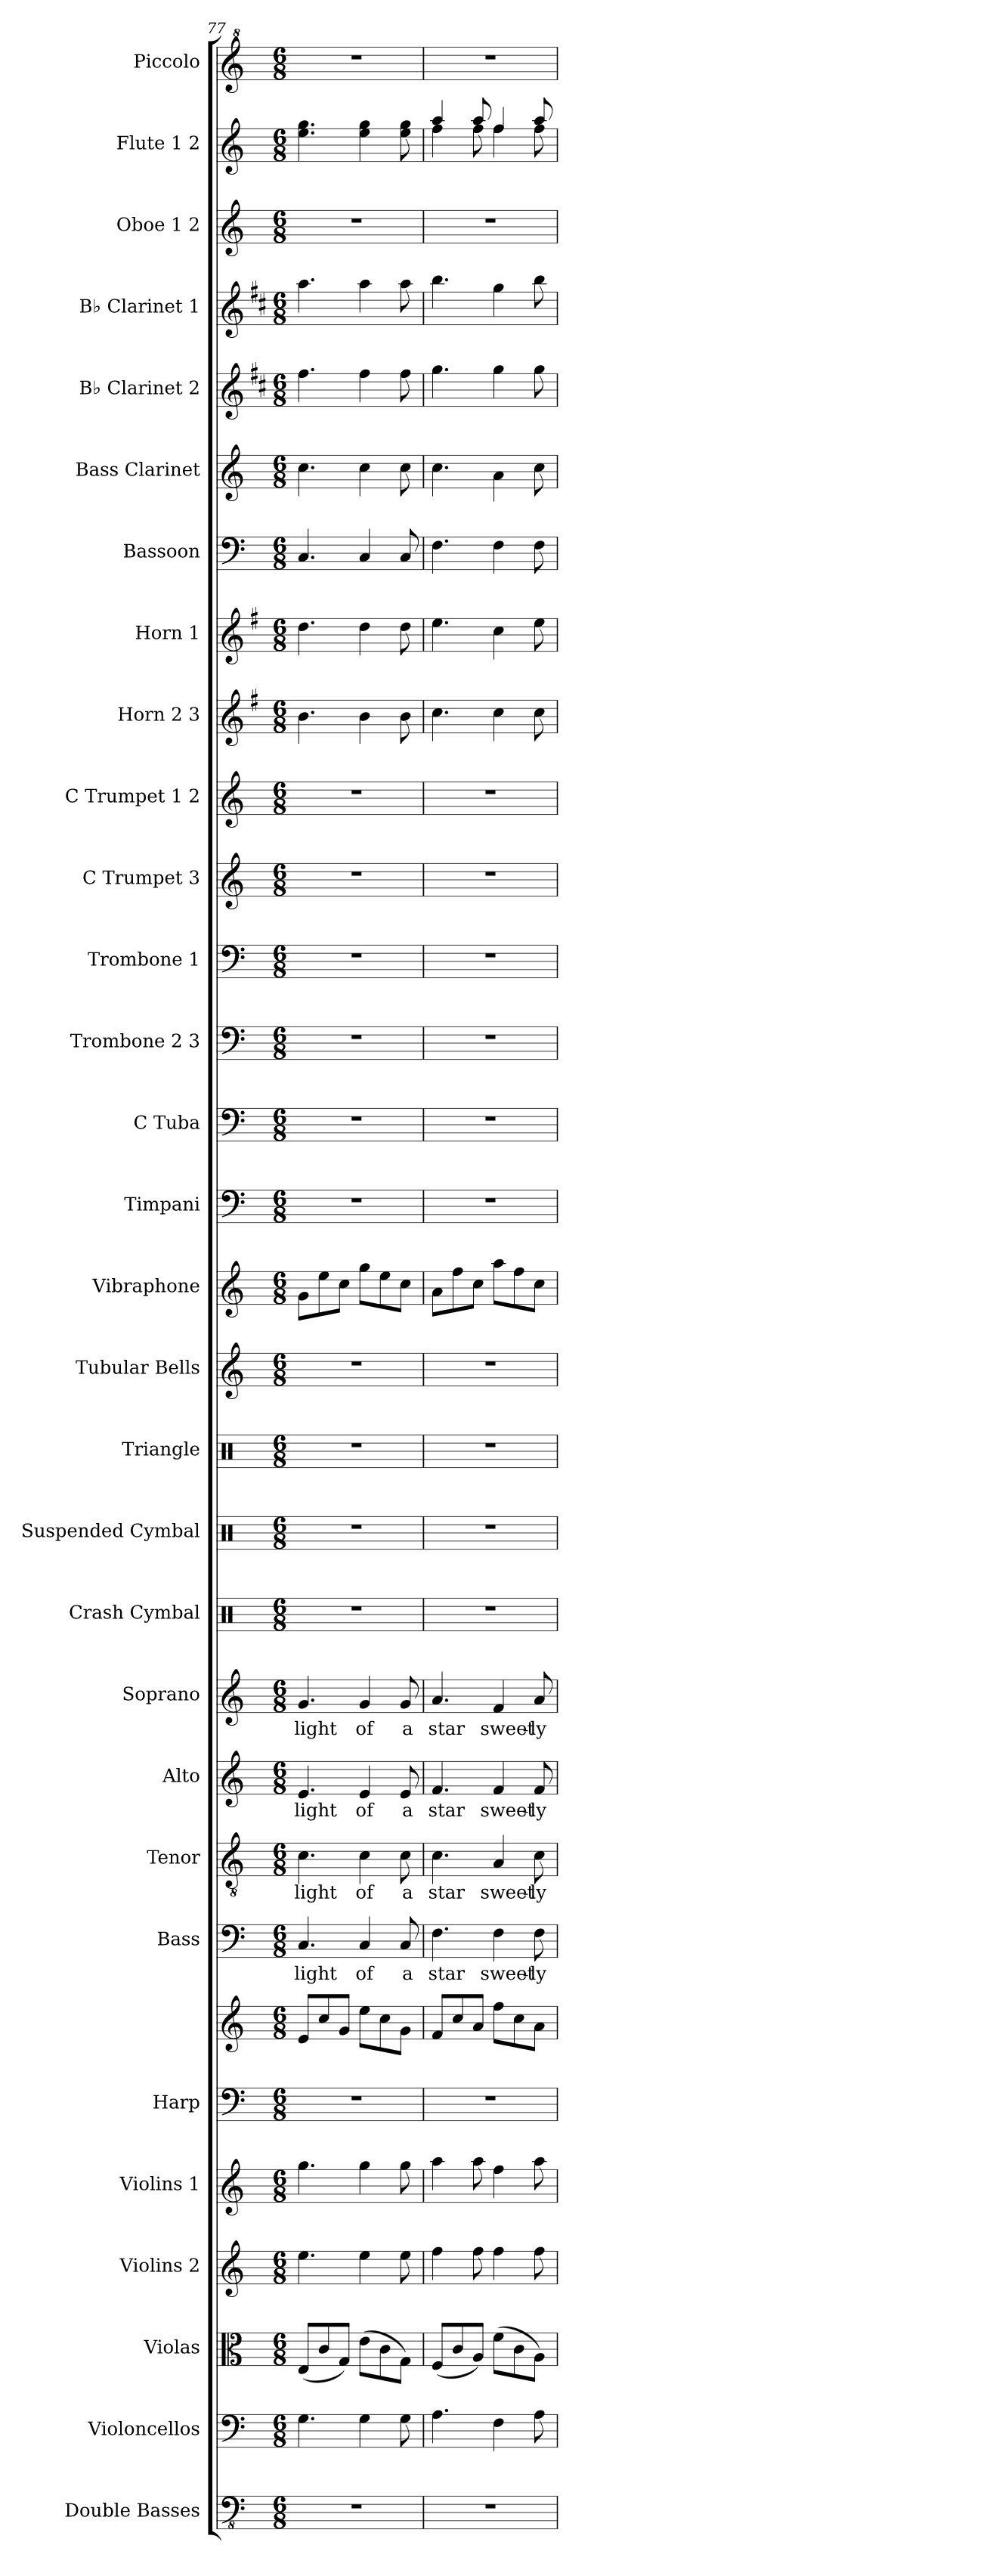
**kern	**kern	**kern	**kern	**kern	**kern	**kern	**kern	**text	**kern	**text	**kern	**text	**kern	**text	**kern	**kern	**kern	**kern	**kern	**kern	**kern	**kern	**kern	**kern	**kern	**kern	**kern	**kern	**kern	**kern	**kern	**kern	**kern	**kern
*part30	*part29	*part28	*part27	*part26	*part25	*part25	*part24	*part24	*part23	*part23	*part22	*part22	*part21	*part21	*part20	*part19	*part18	*part17	*part16	*part15	*part14	*part13	*part12	*part11	*part10	*part9	*part8	*part7	*part6	*part5	*part4	*part3	*part2	*part1
*staff31	*staff30	*staff29	*staff28	*staff27	*staff26	*staff25	*staff24	*staff24	*staff23	*staff23	*staff22	*staff22	*staff21	*staff21	*staff20	*staff19	*staff18	*staff17	*staff16	*staff15	*staff14	*staff13	*staff12	*staff11	*staff10	*staff9	*staff8	*staff7	*staff6	*staff5	*staff4	*staff3	*staff2	*staff1
*I"Double Basses	*I"Violoncellos	*I"Violas	*I"Violins 2	*I"Violins 1	*I"Harp	*	*I"Bass	*	*I"Tenor	*	*I"Alto	*	*I"Soprano	*	*I"Crash Cymbal	*I"Suspended Cymbal	*I"Triangle	*I"Tubular Bells	*I"Vibraphone	*I"Timpani	*I"C Tuba	*I"Trombone 2 3	*I"Trombone 1	*I"C Trumpet 3	*I"C Trumpet 1 2	*I"Horn 2 3	*I"Horn 1	*I"Bassoon	*I"Bass Clarinet	*I"B♭ Clarinet 2	*I"B♭ Clarinet 1	*I"Oboe 1 2	*I"Flute 1 2	*I"Piccolo
*I'Dbs.	*I'Vlcs.	*I'Vlas.	*I'Vlns. 2	*I'Vlns. 1	*I'Hrp.	*	*I'B.	*	*I'T.	*	*I'A.	*	*I'S.	*	*I'Cr. Cym.	*I'Susp. Cym.	*I'Trgl.	*I'Tu. Be.	*I'Vib.	*I'Timp.	*I'C Tu.	*I'Trb. 2 3	*I'Trb. 1	*I'C Tpt. 3	*I'C Tpt. 1 2	*I'Hn. 2 3	*I'Hn. 1	*I'Bsn.	*I'B. Cl.	*I'B♭ Cl. 2	*I'B♭ Cl. 1	*I'Ob. 1 2	*I'Fl. 1 2	*I'Picc.
*clefFv4	*clefF4	*clefC3	*clefG2	*clefG2	*clefF4	*clefG2	*clefF4	*	*clefGv2	*	*clefG2	*	*clefG2	*	*clefX	*clefX	*clefX	*clefG2	*	*clefF4	*clefF4	*clefF4	*clefF4	*clefG2	*clefG2	*clefG2	*clefG2	*clefF4	*	*clefG2	*clefG2	*clefG2	*clefG2	*clefG^2
*	*	*	*	*	*	*	*	*	*	*	*	*	*	*	*	*	*	*	*	*	*	*	*	*	*	*ITrd4c7	*ITrd4c7	*	*ITrd8c14	*ITrd1c2	*ITrd1c2	*	*	*ITrd-7c-12
*k[]	*k[]	*k[]	*k[]	*k[]	*k[]	*k[]	*k[]	*	*k[]	*	*k[]	*	*k[]	*	*k[]	*k[]	*k[]	*k[]	*k[]	*k[]	*k[]	*k[]	*k[]	*k[]	*k[]	*k[]	*k[]	*k[]	*k[]	*k[]	*k[]	*k[]	*k[]	*k[]
*C:	*C:	*C:	*C:	*C:	*C:	*C:	*C:	*	*C:	*	*C:	*	*C:	*	*C:	*C:	*C:	*C:	*C:	*C:	*C:	*C:	*C:	*C:	*C:	*C:	*C:	*C:	*C:	*C:	*C:	*C:	*C:	*C:
*M6/8	*M6/8	*M6/8	*M6/8	*M6/8	*M6/8	*M6/8	*M6/8	*	*M6/8	*	*M6/8	*	*M6/8	*	*M6/8	*M6/8	*M6/8	*M6/8	*M6/8	*M6/8	*M6/8	*M6/8	*M6/8	*M6/8	*M6/8	*M6/8	*M6/8	*M6/8	*M6/8	*M6/8	*M6/8	*M6/8	*M6/8	*M6/8
=77	=77	=77	=77	=77	=77	=77	=77	=77	=77	=77	=77	=77	=77	=77	=77	=77	=77	=77	=77	=77	=77	=77	=77	=77	=77	=77	=77	=77	=77	=77	=77	=77	=77	=77
2.r	4.G\	(8E/L	4.ee\	4.gg\	2.r	8e/L	4.C/	light	4.c\	light	4.e/	light	4.g/	light	2.r	2.r	2.r	2.r	8g\L	2.r	2.r	2.r	2.r	2.r	2.r	4.e\	4.g\	4.C/	4.c\	4.ee\	4.gg\	2.r	4.ee\ 4.gg\	2.r
.	.	8c/	.	.	.	8cc/	.	.	.	.	.	.	.	.	.	.	.	.	8ee\	.	.	.	.	.	.	.	.	.	.	.	.	.	.	.
.	.	8G/J)	.	.	.	8g/J	.	.	.	.	.	.	.	.	.	.	.	.	8cc\J	.	.	.	.	.	.	.	.	.	.	.	.	.	.	.
.	4G\	(8e\L	4ee\	4gg\	.	8ee\L	4C/	of	4c\	of	4e/	of	4g/	of	.	.	.	.	8gg\L	.	.	.	.	.	.	4e\	4g\	4C/	4c\	4ee\	4gg\	.	4ee\ 4gg\	.
.	.	8c\	.	.	.	8cc\	.	.	.	.	.	.	.	.	.	.	.	.	8ee\	.	.	.	.	.	.	.	.	.	.	.	.	.	.	.
.	8G\	8G\J)	8ee\	8gg\	.	8g\J	8C/	a	8c\	a	8e/	a	8g/	a	.	.	.	.	8cc\J	.	.	.	.	.	.	8e\	8g\	8C/	8c\	8ee\	8gg\	.	8ee\ 8gg\	.
=78	=78	=78	=78	=78	=78	=78	=78	=78	=78	=78	=78	=78	=78	=78	=78	=78	=78	=78	=78	=78	=78	=78	=78	=78	=78	=78	=78	=78	=78	=78	=78	=78	=78	=78
*	*	*	*	*	*	*	*	*	*	*	*	*	*	*	*	*	*	*	*	*	*	*	*	*	*	*	*	*	*	*	*	*	*^	*
2.r	4.A\	(8F/L	4ff\	4aa\	2.r	8f/L	4.F\	star	4.c\	star	4.f/	star	4.a/	star	2.r	2.r	2.r	2.r	8a\L	2.r	2.r	2.r	2.r	2.r	2.r	4.f\	4.a\	4.F\	4.c\	4.ff\	4.aa\	2.r	4aa/	4ff\	2.r
.	.	8c/	.	.	.	8cc/	.	.	.	.	.	.	.	.	.	.	.	.	8ff\	.	.	.	.	.	.	.	.	.	.	.	.	.	.	.	.
.	.	8A/J)	8ff\	8aa\	.	8a/J	.	.	.	.	.	.	.	.	.	.	.	.	8cc\J	.	.	.	.	.	.	.	.	.	.	.	.	.	8aa/	8ff\	.
.	4F\	(8f\L	4ff\	4ff\	.	8ff\L	4F\	sweet-	4A/	sweet-	4f/	sweet-	4f/	sweet-	.	.	.	.	8aa\L	.	.	.	.	.	.	4f\	4f\	4F\	4A\	4ff\	4ff\	.	4ff/	4ff\	.
.	.	8c\	.	.	.	8cc\	.	.	.	.	.	.	.	.	.	.	.	.	8ff\	.	.	.	.	.	.	.	.	.	.	.	.	.	.	.	.
.	8A\	8A\J)	8ff\	8aa\	.	8a\J	8F\	-ly	8c\	-ly	8f/	-ly	8a/	-ly	.	.	.	.	8cc\J	.	.	.	.	.	.	8f\	8a\	8F\	8c\	8ff\	8aa\	.	8aa/	8ff\	.
*	*	*	*	*	*	*	*	*	*	*	*	*	*	*	*	*	*	*	*	*	*	*	*	*	*	*	*	*	*	*	*	*	*v	*v	*
=	=	=	=	=	=	=	=	=	=	=	=	=	=	=	=	=	=	=	=	=	=	=	=	=	=	=	=	=	=	=	=	=	=	=
*-	*-	*-	*-	*-	*-	*-	*-	*-	*-	*-	*-	*-	*-	*-	*-	*-	*-	*-	*-	*-	*-	*-	*-	*-	*-	*-	*-	*-	*-	*-	*-	*-	*-	*-
